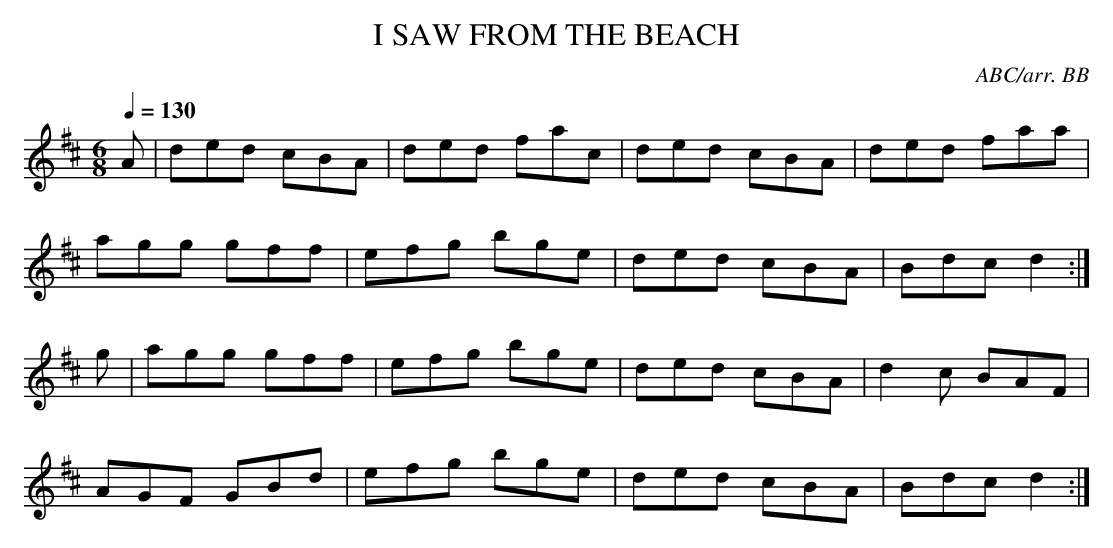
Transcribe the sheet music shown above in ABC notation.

X:1
T:I SAW FROM THE BEACH
C:ABC/arr. BB
tune!
Q:1/4=130
L:1/8
M:6/8
K:D
A|ded cBA|ded fac|ded cBA|ded faa|
agg gff|efg bge|ded cBA|Bdc d2:|
g|agg gff|efg bge|ded cBA|d2c BAF|
AGF GBd|efg bge|ded cBA|Bdc d2:|
